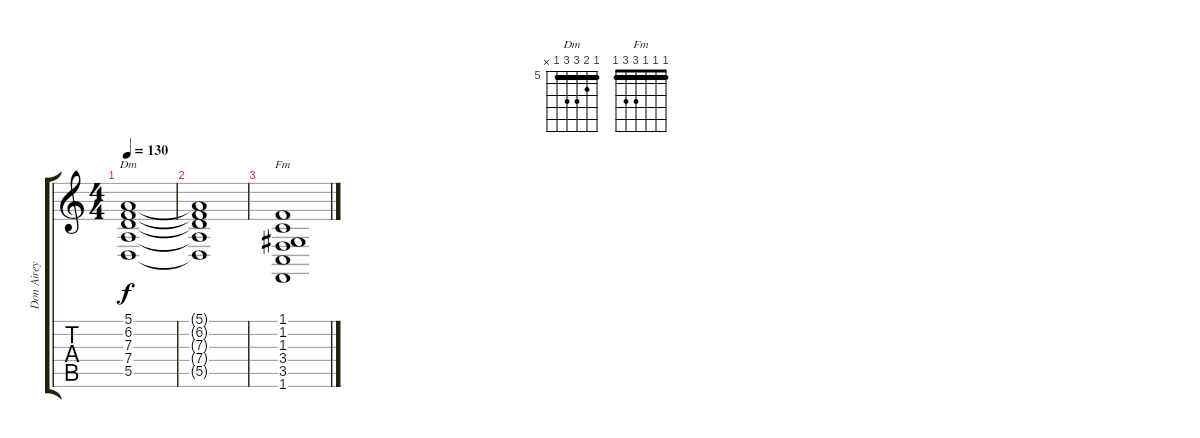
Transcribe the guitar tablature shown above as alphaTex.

\track ("Don Airey" "Don Airey") {instrument drawbarorgan}
\staff {score tabs}
\tuning (E4 B3 G3 D3 A2 E2) {hide}
\chord ("Dm" 5 6 7 7 5 x) {firstfret 5 barre 5}
\chord ("Fm" 1 1 1 3 3 1) {barre 1}
\ts (4 4)
\tempo 130
\clef g2
\ks c
(5.1 6.2 7.3 7.4 5.5).1{ch "Dm" dy f} |
(5.1{t} 6.2{t} 7.3{t} 7.4{t} 5.5{t}).1 |
(1.1 1.2 1.3 3.4 3.5 1.6).1{ch "Fm"}
